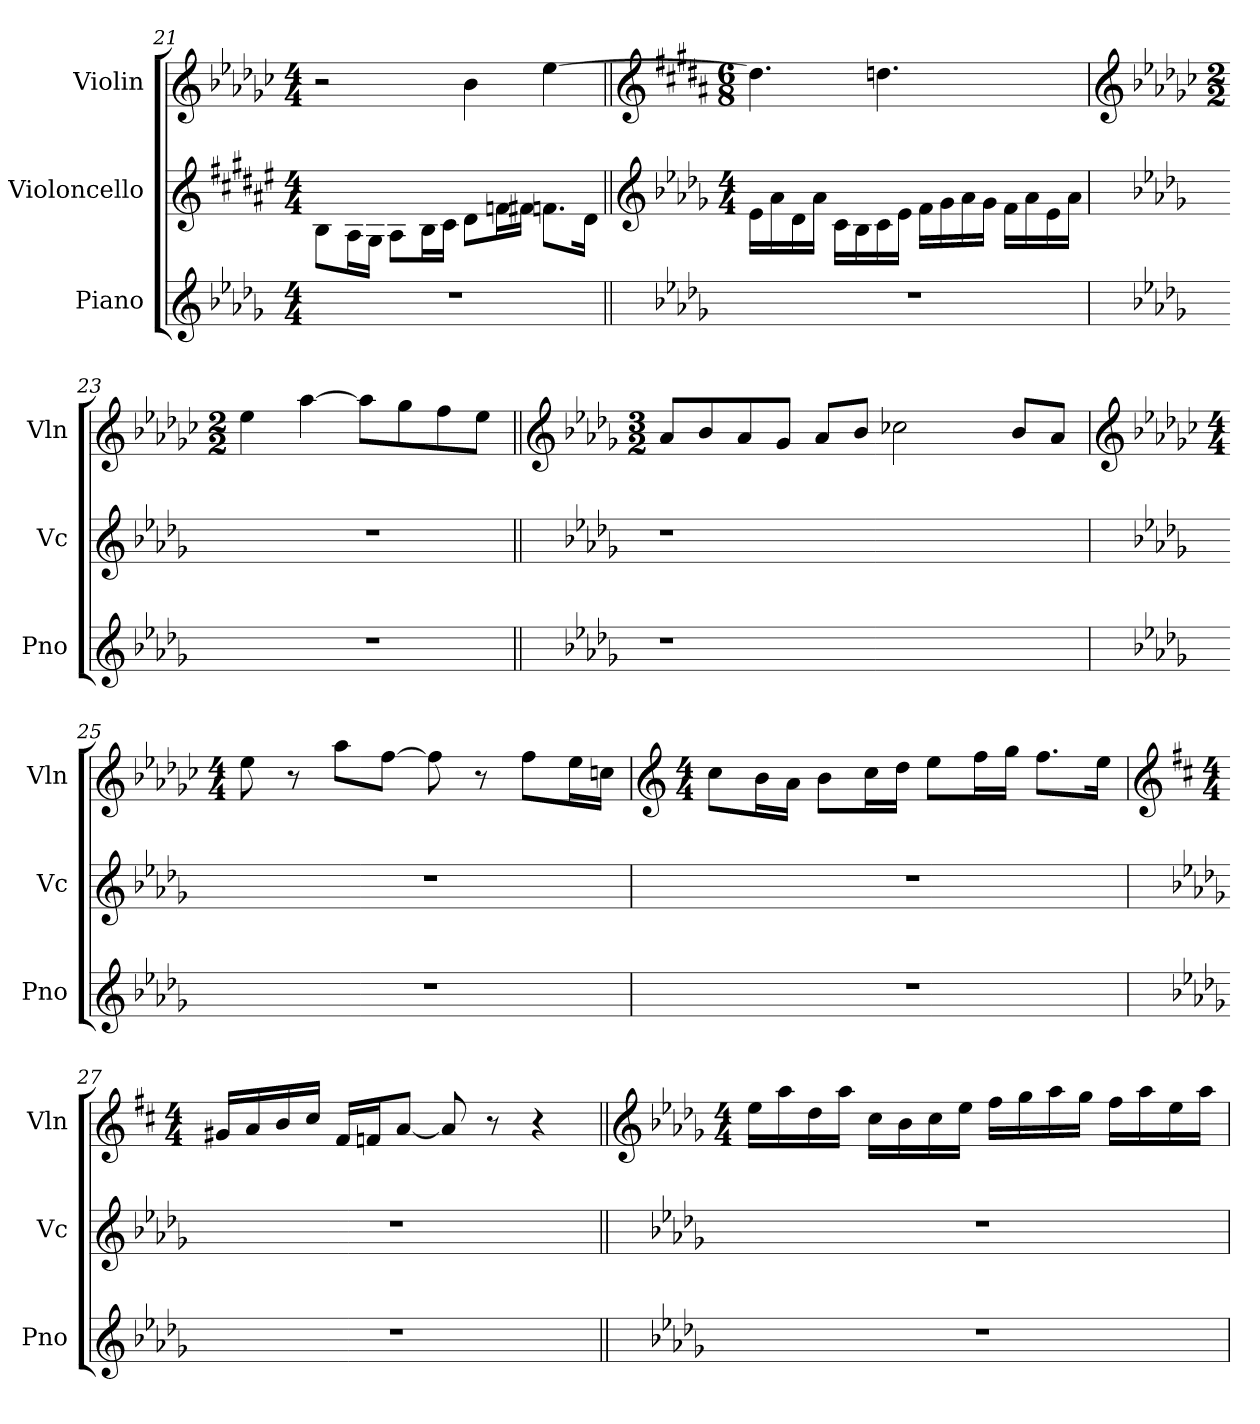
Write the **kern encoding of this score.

**kern	**kern	**kern
*part3	*part2	*part1
*staff3	*staff2	*staff1
*I"Piano	*I"Violoncello	*I"Violin
*I'Pno	*I'Vc	*I'Vln
*clefG2	*clefG2	*clefG2
*k[b-e-a-d-g-]	*k[f#c#g#d#a#e#]	*k[b-e-a-d-g-c-]
*M4/4	*M4/4	*M4/4
*MM74	*MM74	*MM74
=21	=21	=21
1r	8B\L	2r
.	16A#\L	.
.	16G#\JJ	.
.	8A#\L	.
.	16B\L	.
.	16c#\JJ	.
.	8d#\L	4b-\
.	16fn\L	.
.	16f#X\JJ	.
.	8.fn\L	[4ee-\
.	16d#\Jk	.
!!LO:LB:g=z
=22||	=22||	=22||
*	*clefG2	*clefG2
*	*k[b-e-a-d-g-]	*k[f#c#g#d#a#]
*	*M4/4	*M6/8
*	*	*MM106
1r	16e-\LL	4.dd#\]
.	16a-\	.
.	16d-\	.
.	16a-\JJ	.
.	16c\LL	.
.	16B-\	.
.	16c\	4.ddn\
.	16e-\JJ	.
.	16f\LL	.
.	16g-\	.
.	16a-\	.
.	16g-\JJ	.
.	16f\LL	4ryy
.	16a-\	.
.	16e-\	.
.	16a-\JJ	.
=23	=23	=23
*	*	*clefG2
*	*	*k[b-e-a-d-g-c-]
*	*	*M2/2
*	*	*MM152
1r	1r	4ee-\
.	.	[4aa-\
.	.	8aa-\L]
.	.	8gg-\
.	.	8ff\
.	.	8ee-\J
!!LO:PB:g=z
=24||	=24||	=24||
*	*	*clefG2
*	*	*k[b-e-a-d-g-]
*	*	*M3/2
*	*	*MM130
1r	1r	8a-/L
.	.	8b-/
.	.	8a-/
.	.	8g-/J
.	.	8a-/L
.	.	8b-/J
.	.	2cc-X\
2ryy	2ryy	.
.	.	8b-/L
.	.	8a-/J
=25	=25	=25
*	*	*clefG2
*	*	*k[b-e-a-d-g-c-]
*	*	*M4/4
*	*	*MM72
1r	1r	8ee-\
.	.	8r
.	.	8aa-\L
.	.	[8ff\J
.	.	8ff\]
.	.	8r
.	.	8ff\L
.	.	16ee-\L
.	.	16ccn\JJ
!!LO:LB:g=z
=26	=26	=26
*	*	*clefG2
*	*	*M4/4
*	*	*MM74
1r	1r	8cc-\L
.	.	16b-\L
.	.	16a-\JJ
.	.	8b-\L
.	.	16cc-\L
.	.	16dd-\JJ
.	.	8ee-\L
.	.	16ff\L
.	.	16gg-\JJ
.	.	8.ff\L
.	.	16ee-\Jk
=27	=27	=27
*	*	*clefG2
*	*	*k[f#c#]
*	*	*M4/4
*	*	*MM58
1r	1r	16g#X/LL
.	.	16a/
.	.	16b/
.	.	16cc#/JJ
.	.	16f#/LL
.	.	16fn/J
.	.	[8a/J
.	.	8a/]
.	.	8r
.	.	4r
!!LO:LB:g=z
=28||	=28||	=28||
*	*	*clefG2
*	*	*k[b-e-a-d-g-]
*	*	*M4/4
*	*	*MM106
1r	1r	16ee-\LL
.	.	16aa-\
.	.	16dd-\
.	.	16aa-\JJ
.	.	16cc\LL
.	.	16b-\
.	.	16cc\
.	.	16ee-\JJ
.	.	16ff\LL
.	.	16gg-\
.	.	16aa-\
.	.	16gg-\JJ
.	.	16ff\LL
.	.	16aa-\
.	.	16ee-\
.	.	16aa-\JJ
=	=	=
*-	*-	*-
